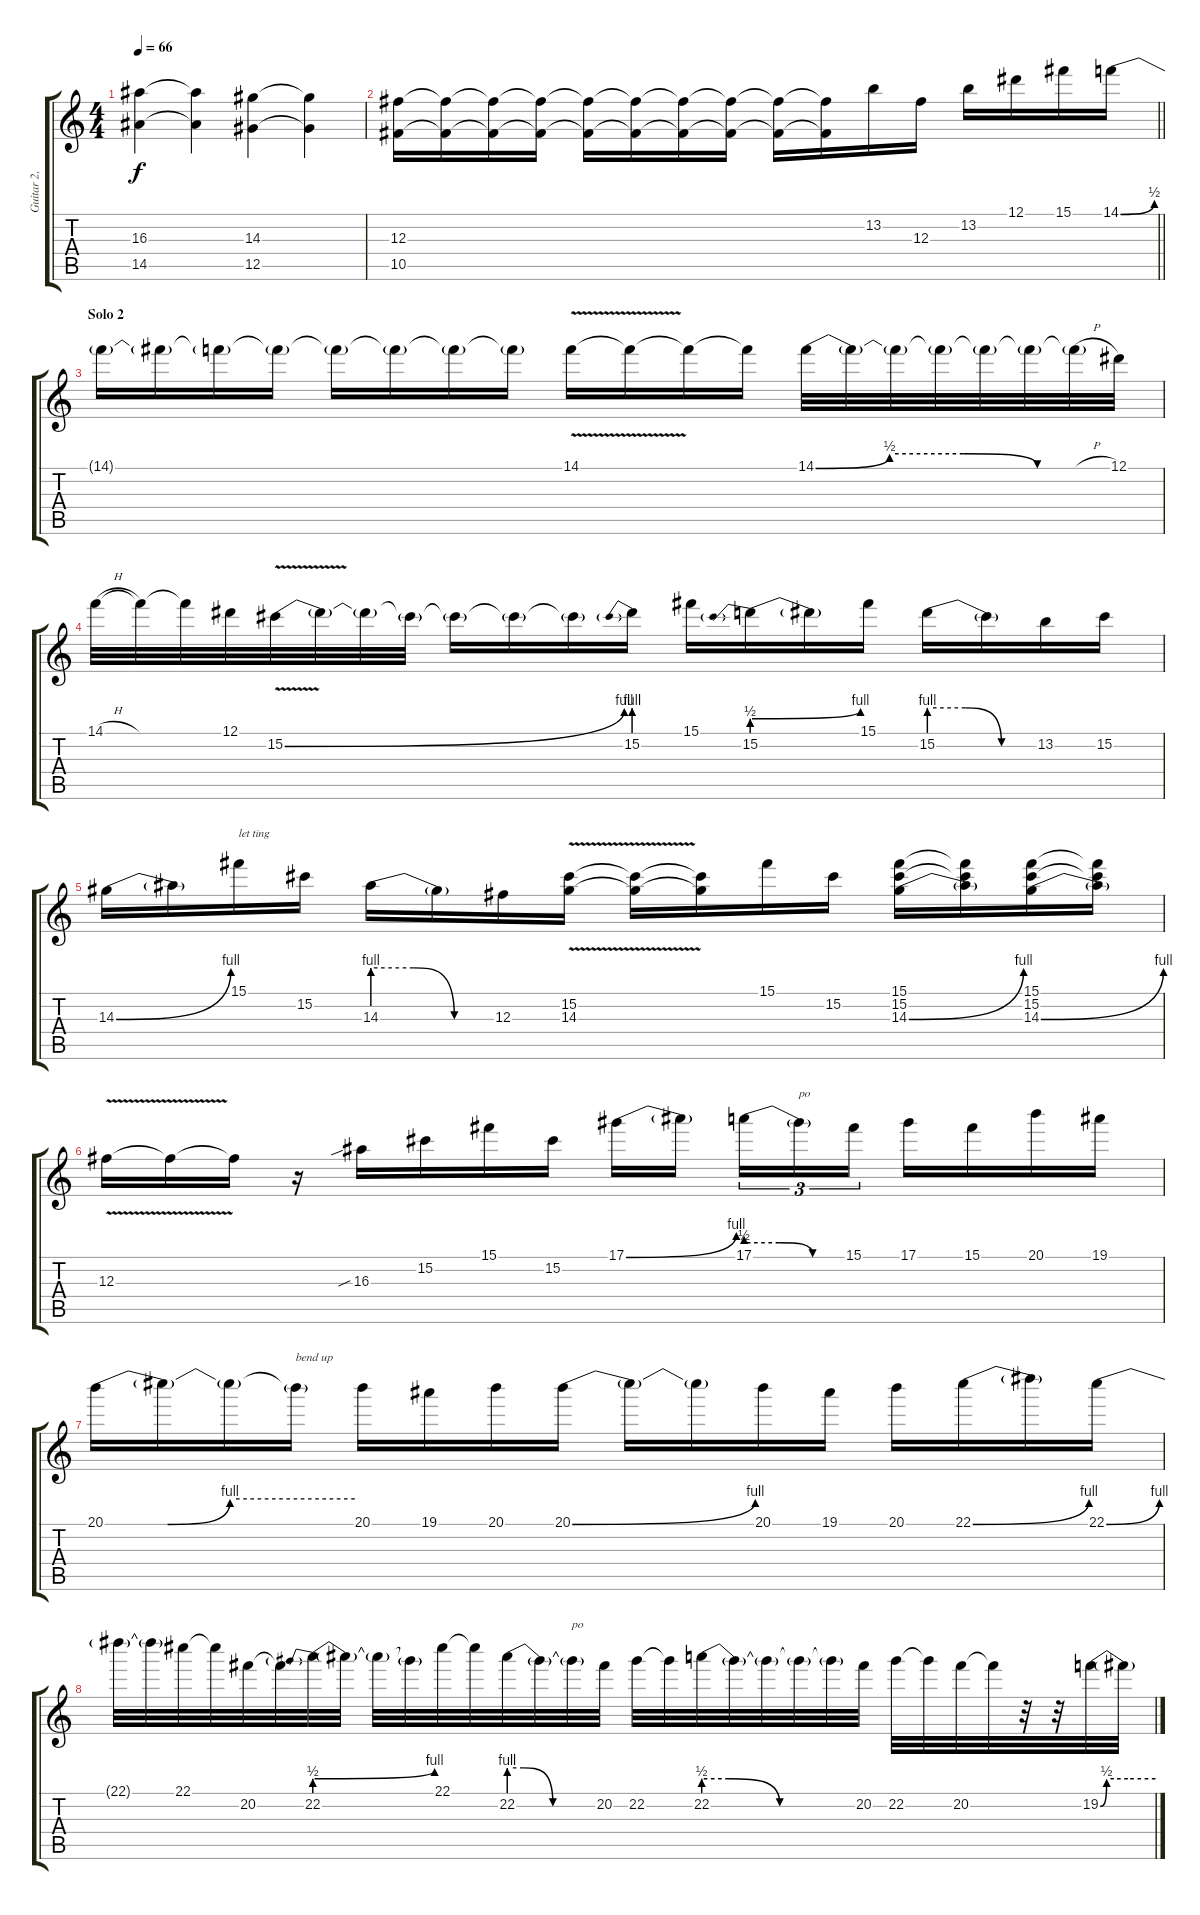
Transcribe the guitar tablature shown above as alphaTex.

\track ("Guitar 2, Leads" "Guitar 2, ") {instrument overdrivenguitar}
\staff {score tabs}
\tuning (Eb4 Bb3 Gb3 Db3 Ab2 Eb2) {hide}
\ts (4 4)
\tempo 66
\clef g2
\ks c
(16.3 14.5).4{dy f} (16.3{t} 14.5{t}).4 (14.3 12.5).4 (14.3{t} 12.5{t}).4 |
\barLineRight lightlight
(12.3 10.5).16 (12.3{t} 10.5{t}).16 (12.3{t} 10.5{t}).16 (12.3{t} 10.5{t}).16 (12.3{t} 10.5{t}).16 (12.3{t} 10.5{t}).16 (12.3{t} 10.5{t}).16 (12.3{t} 10.5{t}).16 (12.3{t} 10.5{t}).16 (12.3{t} 10.5{t}).16 13.2.16 12.3.16 13.2.16 12.1.16 15.1.16 14.1{be (bend 0 0 60 2)}.16 |
\section ("" "Solo 2")
14.1{t}.16 14.1{t}.16 14.1{t}.16 14.1{t}.16 14.1{t}.16 14.1{t}.16 14.1{t}.16 14.1{t}.16 14.1{v}.16 14.1{t}.16 14.1{t}.16 14.1{t}.16 14.1{be (custom 0 0 15 2 30 2 45 0 60 0)}.32 14.1{t}.32 14.1{t}.32 14.1{t}.32 14.1{t}.32 14.1{t}.32 14.1{h t}.32 12.1.32 |
14.1{h}.32 14.1{t}.32 14.1{t}.32 12.1.32 15.2{be (bend 0 0 60 4) v}.32 15.2{t}.32 15.2{t}.32 15.2{t}.32 15.2{t}.16 15.2{t}.16 15.2{t}.16 15.2{be (prebend 0 4 60 4)}.16 15.1.16 15.2{be (prebendbend 0 2 60 4)}.16 15.2{t}.16 15.1.16 15.2{be (custom 0 4 20 4 40 0 60 0)}.16 15.2{t}.16 13.2.16 15.2.16 |
14.3{be (bend 0 0 60 4)}.16 14.3{t}.16 15.1.16{txt "let ting"} 15.2.16 14.3{be (custom 0 4 20 4 40 0 60 0)}.16 14.3{t}.16 12.3.16 (15.2{v} 14.3{v}).16 (15.2{t} 14.3{t}).16 (15.2{t} 14.3{t}).16 15.1.16 15.2.16 (15.1 15.2 14.3{be (bend 0 0 60 4)}).16 (15.1{t} 15.2{t} 14.3{t}).16 (15.1 15.2 14.3{be (bend 0 0 60 4)}).16 (15.1{t} 15.2{t} 14.3{t}).16 |
12.3{v}.16 12.3{t}.16 12.3{t}.16 r.16 16.3{sib}.16 15.2.16 15.1.16 15.2.16 17.1{be (bend 0 0 60 4)}.16 17.1{t}.16{beam splitsecondary} 17.1{be (custom 0 2 20 2 40 0 60 0)}.16{tu (3 2)} 17.1{t}.16{tu (3 2) txt "po"} 15.1.16{tu (3 2)} 17.1.16 15.1.16 20.1.16 19.1.16 |
20.1{be (custom 0 0 15 0 30 4 60 4)}.16 20.1{t}.16 20.1{t}.16 20.1{t}.16{txt "bend up"} 20.1.16 19.1.16 20.1.16 20.1{be (bend 0 0 60 4)}.16 20.1{t}.16 20.1{t}.16 20.1.16 19.1.16 20.1.16 22.1{be (bend 0 0 60 4)}.16 22.1{t}.16 22.1{be (bend 0 0 60 4)}.16 |
22.1{t}.32 22.1{t}.32 22.1.32 22.1{t}.32 20.2.32 20.2{t}.32 22.2{be (prebendbend 0 2 60 4)}.32 22.2{t}.32 22.2{t}.32 22.2{t}.32 22.1.32 22.1{t}.32 22.2{be (custom 0 4 10 4 30 0 40 0 60 0)}.32 22.2{t}.32 22.2{t}.32{txt "po"} 20.2.32 22.2.32 22.2{t}.32 22.2{be (custom 0 2 10 2 30 0 40 0 60 0)}.32 22.2{t}.32 22.2{t}.32 22.2{t}.32 22.2{t}.32 20.2.32 22.2.32 22.2{t}.32 20.2.32 20.2{t}.32 r.32 r.32 19.2{be (custom 0 0 7 2 15 2 30 2 60 2)}.32 19.2{t}.32
